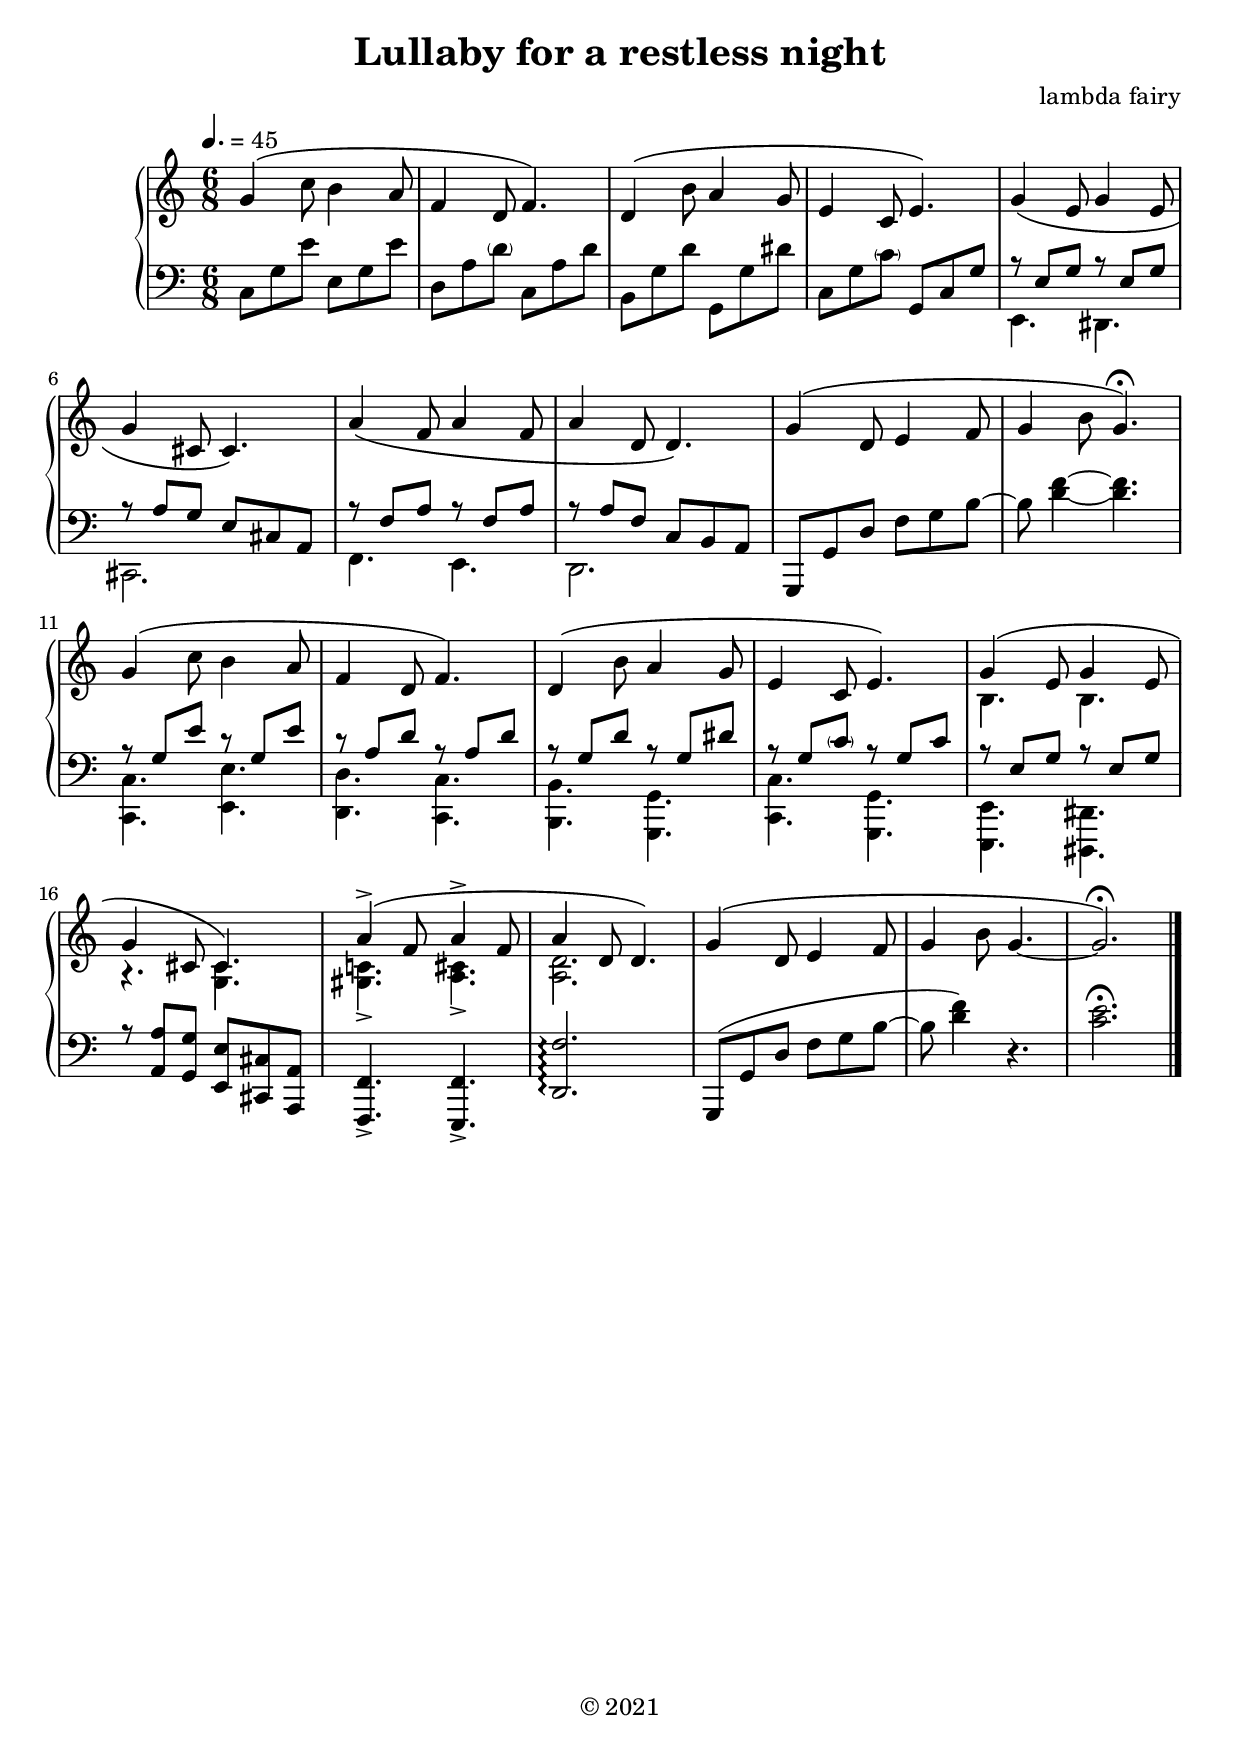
\version "2.20.0"

\include "articulate.ly"
\include "shared.ily"

#(set-global-staff-size 21)

\header {
    title = "Lullaby for a restless night"
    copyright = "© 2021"
    }

A = {
    \set Staff.midiInstrument = #"acoustic grand"
    \tempo 4. = 45
    \time 6/8

    \clef treble
    \relative c' {
        | g'4\( c8 b4 a8
        | f4 d8 f4.\)
        | d4\( b'8 a4 g8
        | e4 c8 e4.\)
        }

    \relative c' {
        | g'4\( e8 g4 e8
        | g4 cs,8 cs4.\)
        | a'4\( f8 a4 f8
        | a4 d,8 d4.\)
        | g4\( d8 e4 f8
        | g4 b8 g4.\)\fermata
        }

    \break

    \relative c' {
        | g'4\( c8 b4 a8
        | f4 d8 f4.\)
        | d4\( b'8 a4 g8
        | e4 c8 e4.\)
        }

    \relative c' {
        << {
            | g'4\( e8 g4 e8
            | g4 cs,8 cs4.\)
            | a'4\(-> f8 a4-> f8
            | a4 d,8 d4.\)
            }
        \\ {
            | b4. b
            | r4. <g cs>4.
            | <gs c>-> <a cs>->
            | <a d>2.
            } >>
        | g'4\( d8 e4 f8
        | g4 b8 g4. ~
        | g2.\)\fermata
        }

    \bar "|."
    }

B = {
    \clef bass
    \set Staff.midiInstrument = #"acoustic grand"

    \relative c {
        | c8 g' e' e, g e'
        | d, a' \parenthesize d c, a' d
        | b, g' d' g,, g' ds'
        | c, g' \parenthesize c g, c g'
        }

    \relative c {
        << {
            | r8 e g r e g
            | r a g e cs a
            | r8 f' a r f a
            | r a f c b a
            }
        \\ {
            | e4. ds
            | cs2.
            | f4. e
            | d2.
            } >>
        | g,8 g' d' f g b ~
        | b <d f>4 ~ q4.
        }

    \relative c {
        << {
            | r8 g' e' r g, e'
            | r a, d r a d
            | r g, d' r g, ds'
            | r g, \parenthesize c r g c
            }
        \\ {
            | <c,, c'>4. <e e'>
            | <d d'> <c c'>
            | <b b'> <g g'>
            | <c c'> <g g'>
            } >>
        }

    \relative c {
        << {
            | r8 e g r e g
            | r <a, a'> <g g'> <e e'> <cs cs'> <a a'>
            }
        \\ {
            | <e e'>4. <ds ds'>
            % | cs4.
            } >>
        | <f f'>4.-> <e f'>->
        | <d' f'>2.\arpeggio
        | g,8\( g' d' f g b ~
        | b <d f>4\) r4.
        | <c e>2.\fermata
        }

    }

stuff = <<
    \new PianoStaff <<
        #(set-accidental-style 'piano)
        \new Staff = "A" { \A }
        \new Staff = "B" { \B }
        >>
    >>

\score {
    \stuff
    \layout { }
    }

\score {
    \articulate \stuff
    \midi { }
    }
